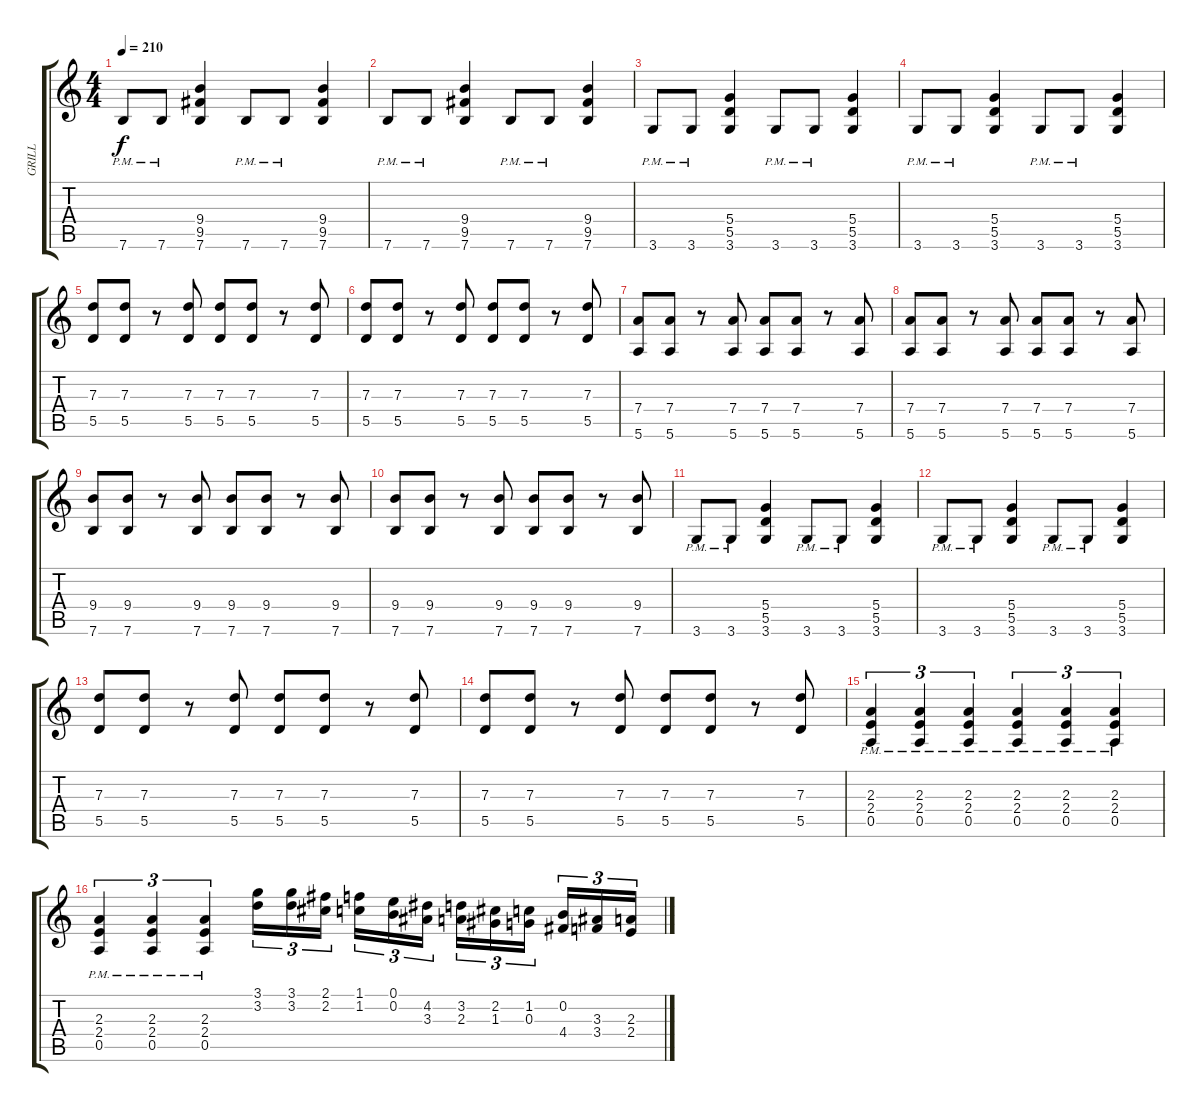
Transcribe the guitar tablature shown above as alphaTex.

\track ("GRILL" "GRILL") {instrument overdrivenguitar}
\staff {score tabs}
\tuning (E4 B3 G3 D3 A2 E2) {hide}
\ts (4 4)
\tempo 210
\clef g2
\ks c
7.6{pm}.8{dy f} 7.6{pm}.8 (9.4 9.5 7.6).4 7.6{pm}.8 7.6{pm}.8 (9.4 9.5 7.6).4 |
7.6{pm}.8 7.6{pm}.8 (9.4 9.5 7.6).4 7.6{pm}.8 7.6{pm}.8 (9.4 9.5 7.6).4 |
3.6{pm}.8 3.6{pm}.8 (5.4 5.5 3.6).4 3.6{pm}.8 3.6{pm}.8 (5.4 5.5 3.6).4 |
3.6{pm}.8 3.6{pm}.8 (5.4 5.5 3.6).4 3.6{pm}.8 3.6{pm}.8 (5.4 5.5 3.6).4 |
(7.3 5.5).8 (7.3 5.5).8 r.8 (7.3 5.5).8 (7.3 5.5).8 (7.3 5.5).8 r.8 (7.3 5.5).8 |
(7.3 5.5).8 (7.3 5.5).8 r.8 (7.3 5.5).8 (7.3 5.5).8 (7.3 5.5).8 r.8 (7.3 5.5).8 |
(7.4 5.6).8 (7.4 5.6).8 r.8 (7.4 5.6).8 (7.4 5.6).8 (7.4 5.6).8 r.8 (7.4 5.6).8 |
(7.4 5.6).8 (7.4 5.6).8 r.8 (7.4 5.6).8 (7.4 5.6).8 (7.4 5.6).8 r.8 (7.4 5.6).8 |
(9.4 7.6).8 (9.4 7.6).8 r.8 (9.4 7.6).8 (9.4 7.6).8 (9.4 7.6).8 r.8 (9.4 7.6).8 |
(9.4 7.6).8 (9.4 7.6).8 r.8 (9.4 7.6).8 (9.4 7.6).8 (9.4 7.6).8 r.8 (9.4 7.6).8 |
3.6{pm}.8 3.6{pm}.8 (5.4 5.5 3.6).4 3.6{pm}.8 3.6{pm}.8 (5.4 5.5 3.6).4 |
3.6{pm}.8 3.6{pm}.8 (5.4 5.5 3.6).4 3.6{pm}.8 3.6{pm}.8 (5.4 5.5 3.6).4 |
(7.3 5.5).8 (7.3 5.5).8 r.8 (7.3 5.5).8 (7.3 5.5).8 (7.3 5.5).8 r.8 (7.3 5.5).8 |
(7.3 5.5).8 (7.3 5.5).8 r.8 (7.3 5.5).8 (7.3 5.5).8 (7.3 5.5).8 r.8 (7.3 5.5).8 |
(2.3{pm} 2.4{pm} 0.5).4{tu (3 2)} (2.3{pm} 2.4{pm} 0.5).4{tu (3 2)} (2.3{pm} 2.4{pm} 0.5).4{tu (3 2)} (2.3{pm} 2.4{pm} 0.5).4{tu (3 2)} (2.3{pm} 2.4{pm} 0.5).4{tu (3 2)} (2.3{pm} 2.4{pm} 0.5).4{tu (3 2)} |
(2.3{pm} 2.4{pm} 0.5).4{tu (3 2)} (2.3{pm} 2.4{pm} 0.5).4{tu (3 2)} (2.3{pm} 2.4{pm} 0.5).4{tu (3 2)} (3.1 3.2).16{tu (3 2)} (3.1 3.2).16{tu (3 2)} (2.1 2.2).16{tu (3 2) beam splitsecondary} (1.1 1.2).16{tu (3 2)} (0.1 0.2).16{tu (3 2)} (4.2 3.3).16{tu (3 2)} (3.2 2.3).16{tu (3 2)} (2.2 1.3).16{tu (3 2)} (1.2 0.3).16{tu (3 2) beam splitsecondary} (0.2 4.4).16{tu (3 2)} (3.3 3.4).16{tu (3 2)} (2.3 2.4).16{tu (3 2)}
